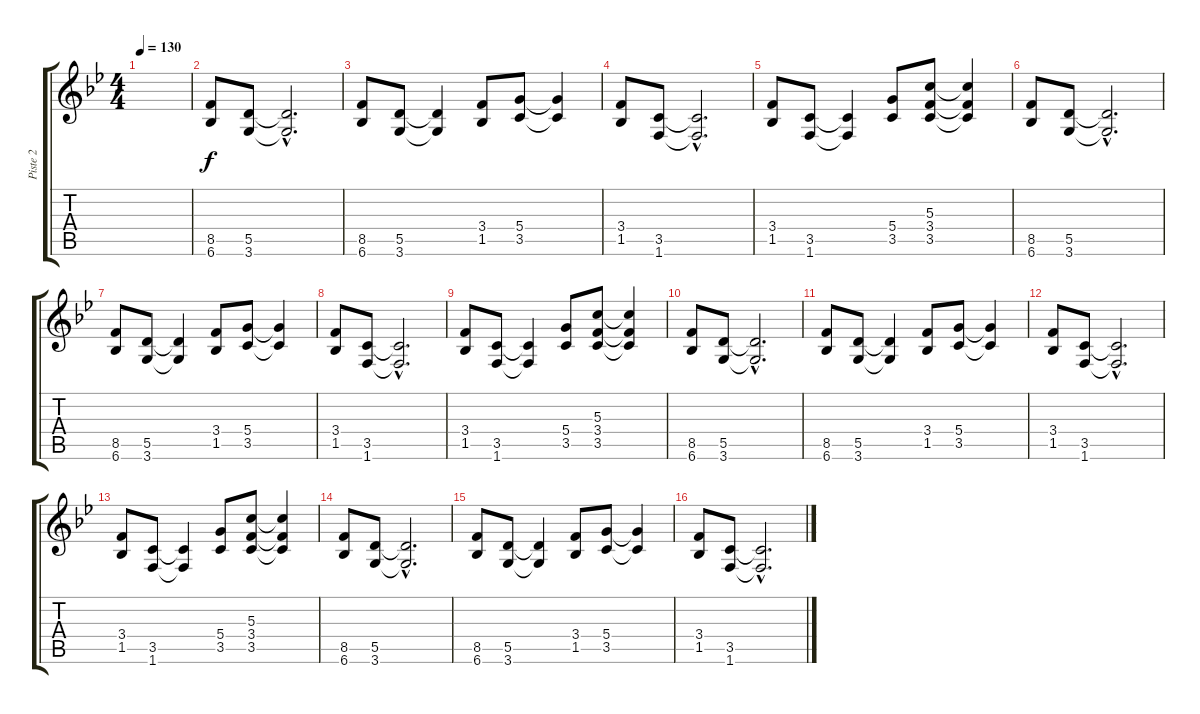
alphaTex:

\track ("Piste 2" "Piste 2") {instrument distortionguitar}
\staff {score tabs}
\tuning (E4 B3 G3 D3 A2 E2) {hide}
\ts (4 4)
\tempo 130
\clef g2
\ks gminor
|
(8.5 6.6).8 (5.5 3.6).8 (5.5{hac t} 3.6{hac t}).2{d} |
(8.5 6.6).8 (5.5 3.6).8 (5.5{t} 3.6{t}).4 (3.4 1.5).8 (5.4 3.5).8 (5.4{t} 3.5{t}).4 |
(3.4 1.5).8 (3.5 1.6).8 (3.5{hac t} 1.6{hac t}).2{d} |
(3.4 1.5).8 (3.5 1.6).8 (3.5{t} 1.6{t}).4 (5.4 3.5).8 (5.3 3.4 3.5).8 (5.3{t} 3.4{t} 3.5{t}).4 |
(8.5 6.6).8 (5.5 3.6).8 (5.5{hac t} 3.6{hac t}).2{d} |
(8.5 6.6).8 (5.5 3.6).8 (5.5{t} 3.6{t}).4 (3.4 1.5).8 (5.4 3.5).8 (5.4{t} 3.5{t}).4 |
(3.4 1.5).8 (3.5 1.6).8 (3.5{hac t} 1.6{hac t}).2{d} |
(3.4 1.5).8 (3.5 1.6).8 (3.5{t} 1.6{t}).4 (5.4 3.5).8 (5.3 3.4 3.5).8 (5.3{t} 3.4{t} 3.5{t}).4 |
(8.5 6.6).8 (5.5 3.6).8 (5.5{hac t} 3.6{hac t}).2{d} |
(8.5 6.6).8 (5.5 3.6).8 (5.5{t} 3.6{t}).4 (3.4 1.5).8 (5.4 3.5).8 (5.4{t} 3.5{t}).4 |
(3.4 1.5).8 (3.5 1.6).8 (3.5{hac t} 1.6{hac t}).2{d} |
(3.4 1.5).8 (3.5 1.6).8 (3.5{t} 1.6{t}).4 (5.4 3.5).8 (5.3 3.4 3.5).8 (5.3{t} 3.4{t} 3.5{t}).4 |
(8.5 6.6).8 (5.5 3.6).8 (5.5{hac t} 3.6{hac t}).2{d} |
(8.5 6.6).8 (5.5 3.6).8 (5.5{t} 3.6{t}).4 (3.4 1.5).8 (5.4 3.5).8 (5.4{t} 3.5{t}).4 |
(3.4 1.5).8 (3.5 1.6).8 (3.5{hac t} 1.6{hac t}).2{d}
